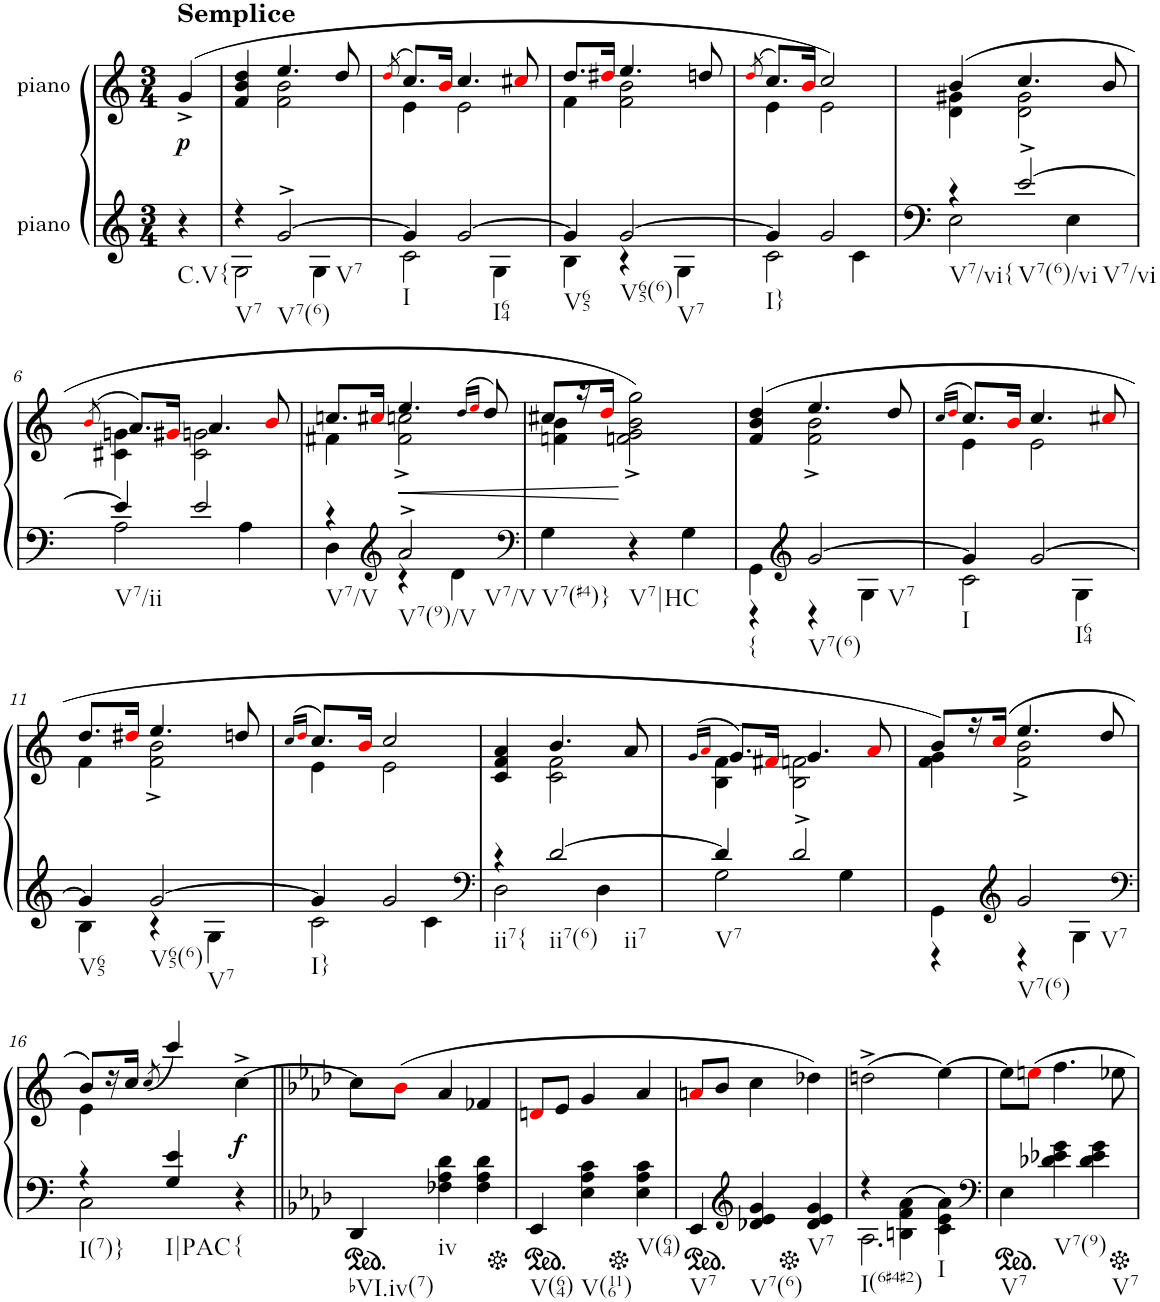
**kern	**kern	**dynam
*part2	*part1	*part1
*staff2	*staff1	*staff1
*I"piano	*I"piano	*
*I'Pno	*I'Pno	*
*clefG2	*clefG2	*
*k[]	*k[]	*
*M3/4	*M3/4	*
=	=	=
!	!LO:TX:a:B:t=Semplice	!
!LO:TX:b:t=C.V{	!	!
!	!	!LO:DY:b
4r	(4g^/	p
=1	=1	=1
*^	*^	*
!LO:TX:b:t=V7	!	!	!	!
4r	2G\	4f/ 4b/ 4dd/	4ryy	.
!LO:TX:b:t=V7(6)	!	!	!	!
!LO:TX:b:t=V7	!	!	!	!
[2g^/	.	4.ee/	2f\ 2b\	.
.	4G\	.	.	.
.	.	8dd/	.	.
=2	=2	=2	=2	=2
.	.	(8qddi/	.	.
!LO:TX:b:t=I	!	!	!	!
4g/]	2c\	8.cc/L)	4e\	.
.	.	16bi/Jk	.	.
!LO:TX:b:t=I64	!	!	!	!
[2g/	.	4.cc/	2e\	.
.	4G\	.	.	.
.	.	8cc#Xi/	.	.
=3	=3	=3	=3	=3
!LO:TX:b:t=V65	!	!	!	!
4g/]	4B\	8.dd/L	4f\	.
.	.	16dd#Xi/Jk	.	.
!LO:TX:b:t=V65(6)	!	!	!	!
!LO:TX:b:t=V7	!	!	!	!
[2g/	4r	4.ee/	2f\ 2b\	.
.	4G\	.	.	.
.	.	8ddn/	.	.
=4	=4	=4	=4	=4
.	.	(8qddi/	.	.
!LO:TX:b:t=I}	!	!	!	!
4g/]	2c\	8.cc/L)	4e\	.
.	.	16bi/Jk	.	.
2g/	.	2cc/)	2e\	.
.	4c\	.	.	.
=5	=5	=5	=5	=5
!LO:TX:b:t=V7/vi{	!	!	!	!
4r	2E\	(4b/	4d\ 4g#X\	.
!LO:TX:b:t=V7(6)/vi	!	!	!	!
!LO:TX:b:t=V7/vi	!	!	!	!
[2e^/	.	4.cc/	2d\ 2g#\	.
.	4E\	.	.	.
.	.	8b/	.	.
!!LO:LB:g=z	!!
=6	=6	=6	=6	=6
.	.	(>8qbi/	.	.
!LO:TX:b:t=V7/ii	!	!	!	!
4e/]	2A\	8.a/L)	4c#X\ 4gn\	.
.	.	16g#Xi/Jk	.	.
2e/	.	4.a/	2c#\ 2gn\	.
.	4A\	.	.	.
.	.	8bi/	.	.
=7	=7	=7	=7	=7
!LO:TX:b:t=V7/V	!	!	!	!
4r	4D\	8.ccn/L	4f#X\	.
.	.	16cc#Xi/Jk	.	.
*clefG2	*	*	*	*
!LO:TX:b:t=V7(9)/V	!	!	!	!
!LO:TX:b:t=V7/V	!	!	!	!
!	!	!	!	!LO:HP:b
2a^/	4r	4.ee/	2f#\^ 2ccn\^	<
.	4d\	.	.	.
.	.	(16qdd/LL	.	.
.	.	16qeei/JJ	.	.
.	.	8dd/)	.	.
*v	*v	*	*	*
=8	=8	=8	=8
*clefF4	*	*	*
!LO:TX:b:t=V7(#4)}	!	!	!
4G\	8cc#X/L	4fn\ 4b\	.
.	16r	.	.
.	16ddi/JJ	.	.
!LO:TX:b:t=V7|HC	!	!	!
4r	2fn\^< 2g\^< 2b\^< 2gg\^<)	2ryy	[
4G\	.	.	.
=9	=9	=9	=9
*^	*	*	*
!LO:TX:b:t={	!	!	!	!
4GG\	4r	(4f/ 4b/ 4dd/	4ryy	.
*clefG2	*	*	*	*
!LO:TX:b:t=V7(6)	!	!	!	!
!LO:TX:b:t=V7	!	!	!	!
[2g/	4r	4.ee/	2f\^ 2b\^	.
.	4G\	.	.	.
.	.	8dd/	.	.
=10	=10	=10	=10	=10
.	.	(16qcc/LL	.	.
.	.	16qddi/JJ	.	.
!LO:TX:b:t=I	!	!	!	!
4g/]	2c\	8.cc/L)	4e\	.
.	.	16bi/Jk	.	.
!LO:TX:b:t=I64	!	!	!	!
[2g/	.	4.cc/	2e\	.
.	4G\	.	.	.
.	.	8cc#Xi/	.	.
!!LO:LB:g=z	!!
=11	=11	=11	=11	=11
!LO:TX:b:t=V65	!	!	!	!
4g/]	4B\	8.dd/L	4f\	.
.	.	16dd#Xi/Jk	.	.
!LO:TX:b:t=V65(6)	!	!	!	!
!LO:TX:b:t=V7	!	!	!	!
[2g/	4r	4.ee/	2f\^ 2b\^	.
.	4G\	.	.	.
.	.	8ddn/	.	.
=12	=12	=12	=12	=12
.	.	(16qcc/LL	.	.
.	.	16qddi/JJ	.	.
!LO:TX:b:t=I}	!	!	!	!
4g/]	2c\	8.cc/L)	4e\	.
.	.	16bi/Jk	.	.
2g/	.	2cc/	2e\	.
.	4c\	.	.	.
=13	=13	=13	=13	=13
*clefF4	*	*	*	*
!LO:TX:b:t=ii7{	!	!	!	!
4r	2D\	4c/ 4f/ 4a/	4ryy	.
!LO:TX:b:t=ii7(6)	!	!	!	!
!LO:TX:b:t=ii7	!	!	!	!
[2d/	.	4.b/	2c\ 2f\	.
.	4D\	.	.	.
.	.	8a/	.	.
=14	=14	=14	=14	=14
.	.	(16qg/LL	.	.
.	.	16qai/JJ	.	.
!LO:TX:b:t=V7	!	!	!	!
4d/]	2G\	8.g/L)	4B\ 4f\	.
.	.	16f#Xi/Jk	.	.
2d^/	.	4.g/	2B\ 2fn\	.
.	4G\	.	.	.
.	.	8ai/	.	.
=15	=15	=15	=15	=15
4GG\	4r	8b/L)	4f\ 4g\	.
.	.	16r	.	.
.	.	(16cci/JJ	.	.
*clefG2	*	*	*	*
!LO:TX:b:t=V7(6)	!	!	!	!
!LO:TX:b:t=V7	!	!	!	!
2g/	4r	4.ee/	2f\^ 2b\^	.
.	4G\	.	.	.
.	.	8dd/	.	.
!!LO:LB:g=z	!!
=16	=16	=16	=16	=16
*clefF4	*	*	*	*
!LO:TX:b:t=I(7)}	!	!	!	!
4r	2C\	8b/L)	4e\	.
.	.	16r	.	.
.	.	16cc/JJ	.	.
.	.	(8qcc/	.	.
!LO:TX:b:t=I|PAC	!	!	!	!
4G/ 4e/	.	4ccc/)	2ryy	.
!LO:TX:b:t={	!	!	!	!
!	!	!	!	!LO:DY:b
4r	4ryy	[4cc^\	.	f
*v	*v	*	*	*
*	*v	*v	*
=17||	=17||	=17||
*k[b-e-a-d-]	*k[b-e-a-d-]	*
*ped	*	*
*^	*	*
!LO:TX:b:t=bVI.iv(7)	!	!	!
*v	*v	*	*
4DD-/	8cc\L]	.
.	(8b-i\J	.
!LO:TX:b:t=iv	!	!
4F-X\ 4A-\ 4d-\	4a-/	.
4F-\ 4A-\ 4d-\	4f-X/	.
=18	=18	=18
*Xped	*	*
*ped	*	*
!LO:TX:b:t=V(64)	!	!
4EE-/	8dni/L	.
.	8e-/J	.
!LO:TX:b:t=V(116)	!	!
4E-\ 4A-\ 4c\	4g/	.
*Xped	*	*
!LO:TX:b:t=V(64)	!	!
4E-\ 4A-\ 4c\	4a-/	.
=19	=19	=19
*ped	*	*
!LO:TX:b:t=V7	!	!
4EE-/	8ani/L	.
.	8b-/J	.
*clefG2	*	*
!LO:TX:b:t=V7(6)	!	!
4d-X/ 4e-/ 4g/	4cc\	.
*Xped	*	*
!LO:TX:b:t=V7	!	!
4d-/ 4e-/ 4g/	4dd-X\)	.
=20	=20	=20
*^	*	*
!LO:TX:b:t=I(6#4#2)	!	!	!
4r	2.A-\	(2ddn^\	.
(4Bn\ 4f\ 4a-\	.	.	.
!LO:TX:b:t=I	!	!	!
4c\ 4e-\ 4a-\)	.	[4ee-\)	.
*v	*v	*	*
=21	=21	=21
*clefF4	*	*
*ped	*	*
!LO:TX:b:t=V7	!	!
4E-\	8ee-\L]	.
.	8eeni\J	.
!LO:TX:b:t=V7(9)	!	!
4d-X\ 4e-X\ 4g\	4.ff\	.
!LO:TX:b:t=V7	!	!
4d-\ 4e-\ 4g\	.	.
.	8ee-X\	.
*Xped	*	*
=	=	=
*-	*-	*-
